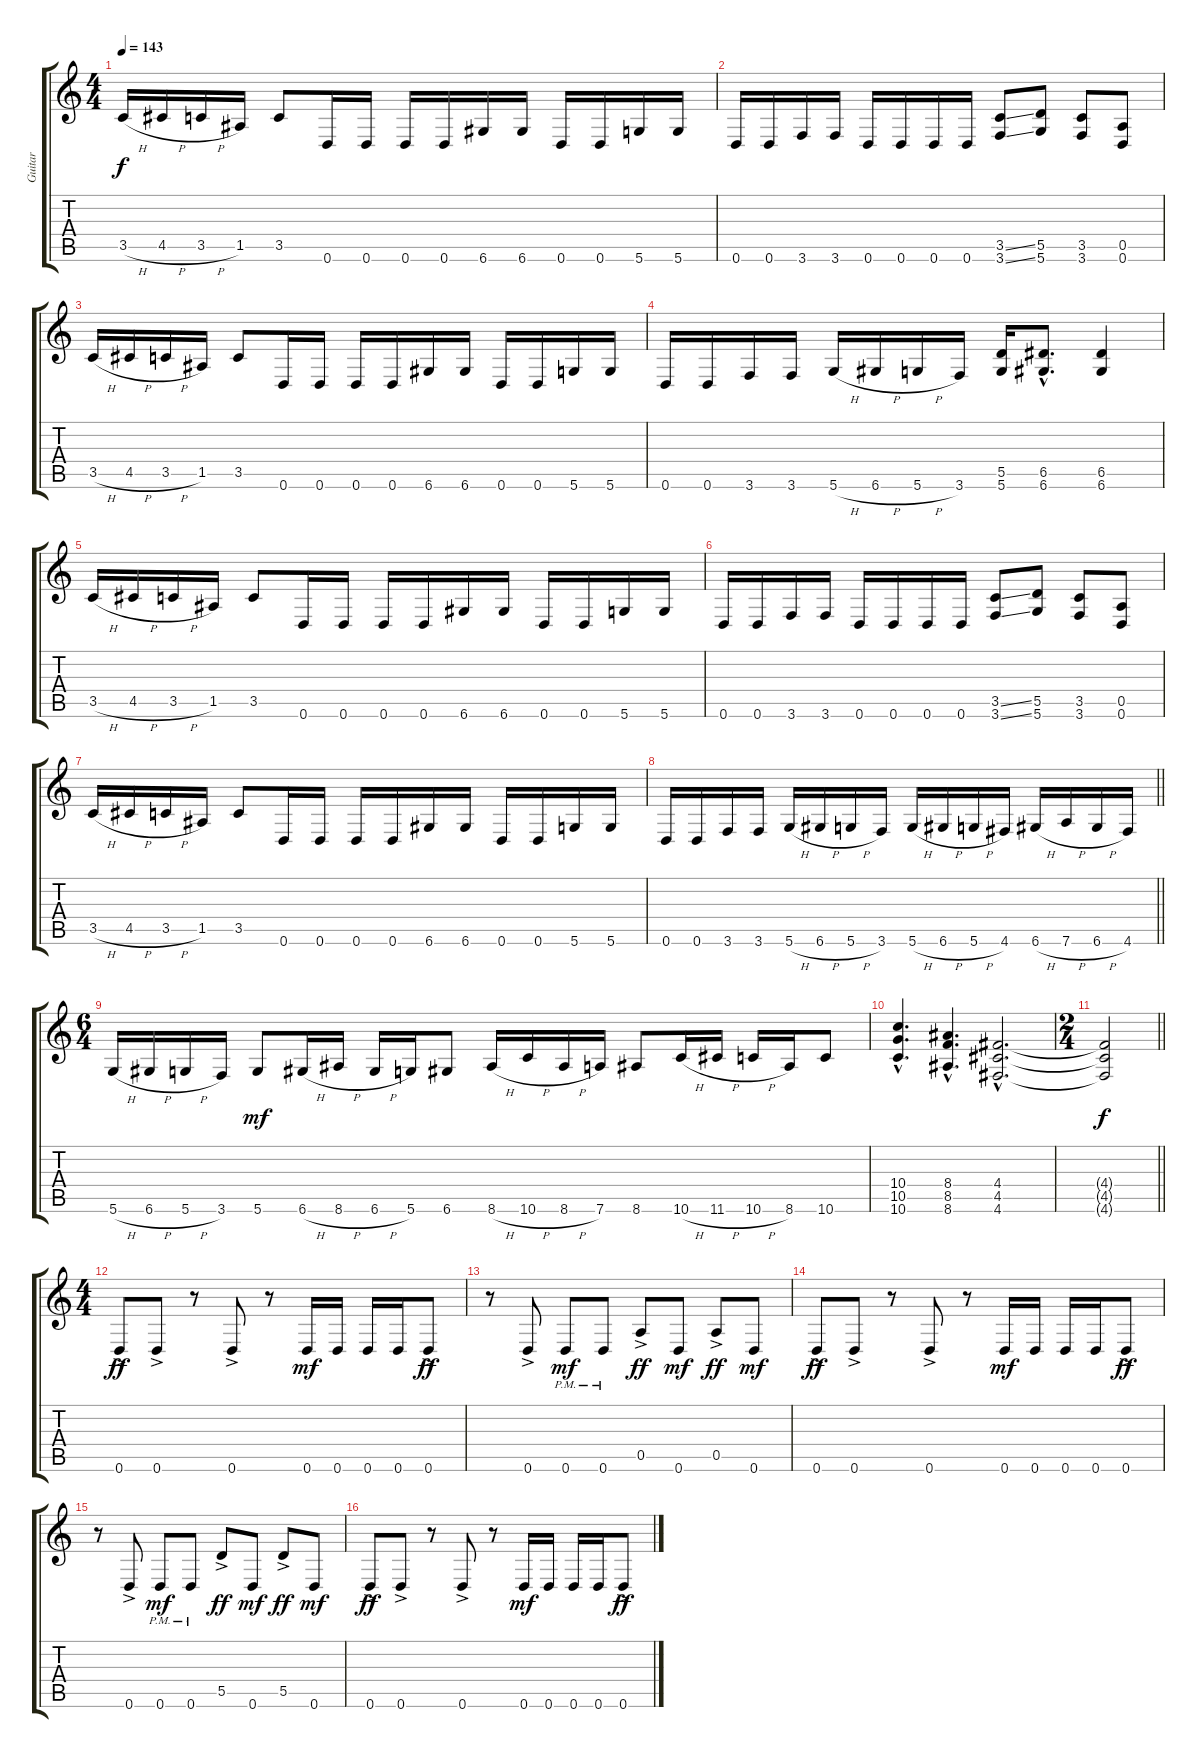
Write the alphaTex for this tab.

\track ("Guitar" "Guitar") {instrument distortionguitar}
\staff {score tabs}
\tuning (E4 B3 G3 D3 A2 D2) {hide}
\ts (4 4)
\section ("" "")
\tempo 143
\clef g2
\ks c
3.5{h}.16{dy f volume 13} 4.5{h}.16 3.5{h}.16 1.5.16 3.5.8 0.6.16 0.6.16 0.6.16 0.6.16 6.6.16 6.6.16 0.6.16 0.6.16 5.6.16 5.6.16 |
0.6.16 0.6.16 3.6.16 3.6.16 0.6.16 0.6.16 0.6.16 0.6.16 (3.5{ss} 3.6{ss}).8 (5.5 5.6).8 (3.5 3.6).8 (0.5 0.6).8 |
3.5{h}.16 4.5{h}.16 3.5{h}.16 1.5.16 3.5.8 0.6.16 0.6.16 0.6.16 0.6.16 6.6.16 6.6.16 0.6.16 0.6.16 5.6.16 5.6.16 |
0.6.16 0.6.16 3.6.16 3.6.16 5.6{h}.16 6.6{h}.16 5.6{h}.16 3.6.16 (5.5 5.6).16 (6.5{hac} 6.6{hac}).8{d} (6.5 6.6).4 |
3.5{h}.16 4.5{h}.16 3.5{h}.16 1.5.16 3.5.8 0.6.16 0.6.16 0.6.16 0.6.16 6.6.16 6.6.16 0.6.16 0.6.16 5.6.16 5.6.16 |
0.6.16 0.6.16 3.6.16 3.6.16 0.6.16 0.6.16 0.6.16 0.6.16 (3.5{ss} 3.6{ss}).8 (5.5 5.6).8 (3.5 3.6).8 (0.5 0.6).8 |
3.5{h}.16 4.5{h}.16 3.5{h}.16 1.5.16 3.5.8 0.6.16 0.6.16 0.6.16 0.6.16 6.6.16 6.6.16 0.6.16 0.6.16 5.6.16 5.6.16 |
\barLineRight lightlight
0.6.16 0.6.16 3.6.16 3.6.16 5.6{h}.16 6.6{h}.16 5.6{h}.16 3.6.16 5.6{h}.16 6.6{h}.16 5.6{h}.16 4.6.16 6.6{h}.16 7.6{h}.16 6.6{h}.16 4.6.16 |
\ts (6 4)
\section ("" "")
5.6{h}.16 6.6{h}.16 5.6{h}.16 3.6.16 5.6.8{dy mf} 6.6{h}.16 8.6{h}.16 6.6{h}.16 5.6.16 6.6.8 8.6{h}.16 10.6{h}.16 8.6{h}.16 7.6.16 8.6.8 10.6{h}.16 11.6{h}.16 10.6{h}.16 8.6.16 10.6.8 |
(10.4{hac} 10.5{hac} 10.6{hac}).4{d} (8.4{hac} 8.5{hac} 8.6{hac}).4{d} (4.4{hac} 4.5{hac} 4.6{hac}).2{d} |
\ts (2 4)
\barLineRight lightlight
(4.4{t} 4.5{t} 4.6{t}).2{dy f} |
\ts (4 4)
\section ("" "")
0.6{ac}.8{dy ff} 0.6{ac}.8 r.8 0.6{ac}.8 r.8 0.6.16{dy mf} 0.6.16 0.6.16 0.6.16 0.6{ac}.8{dy ff} |
r.8 0.6{ac}.8 0.6{pm}.8{dy mf} 0.6{pm}.8 0.5{ac}.8{dy ff} 0.6.8{dy mf} 0.5{ac}.8{dy ff} 0.6.8{dy mf} |
0.6{ac}.8{dy ff} 0.6{ac}.8 r.8 0.6{ac}.8 r.8 0.6.16{dy mf} 0.6.16 0.6.16 0.6.16 0.6{ac}.8{dy ff} |
r.8 0.6{ac}.8 0.6{pm}.8{dy mf} 0.6{pm}.8 5.5{ac}.8{dy ff} 0.6.8{dy mf} 5.5{ac}.8{dy ff} 0.6.8{dy mf} |
0.6{ac}.8{dy ff} 0.6{ac}.8 r.8 0.6{ac}.8 r.8 0.6.16{dy mf} 0.6.16 0.6.16 0.6.16 0.6{ac}.8{dy ff}
